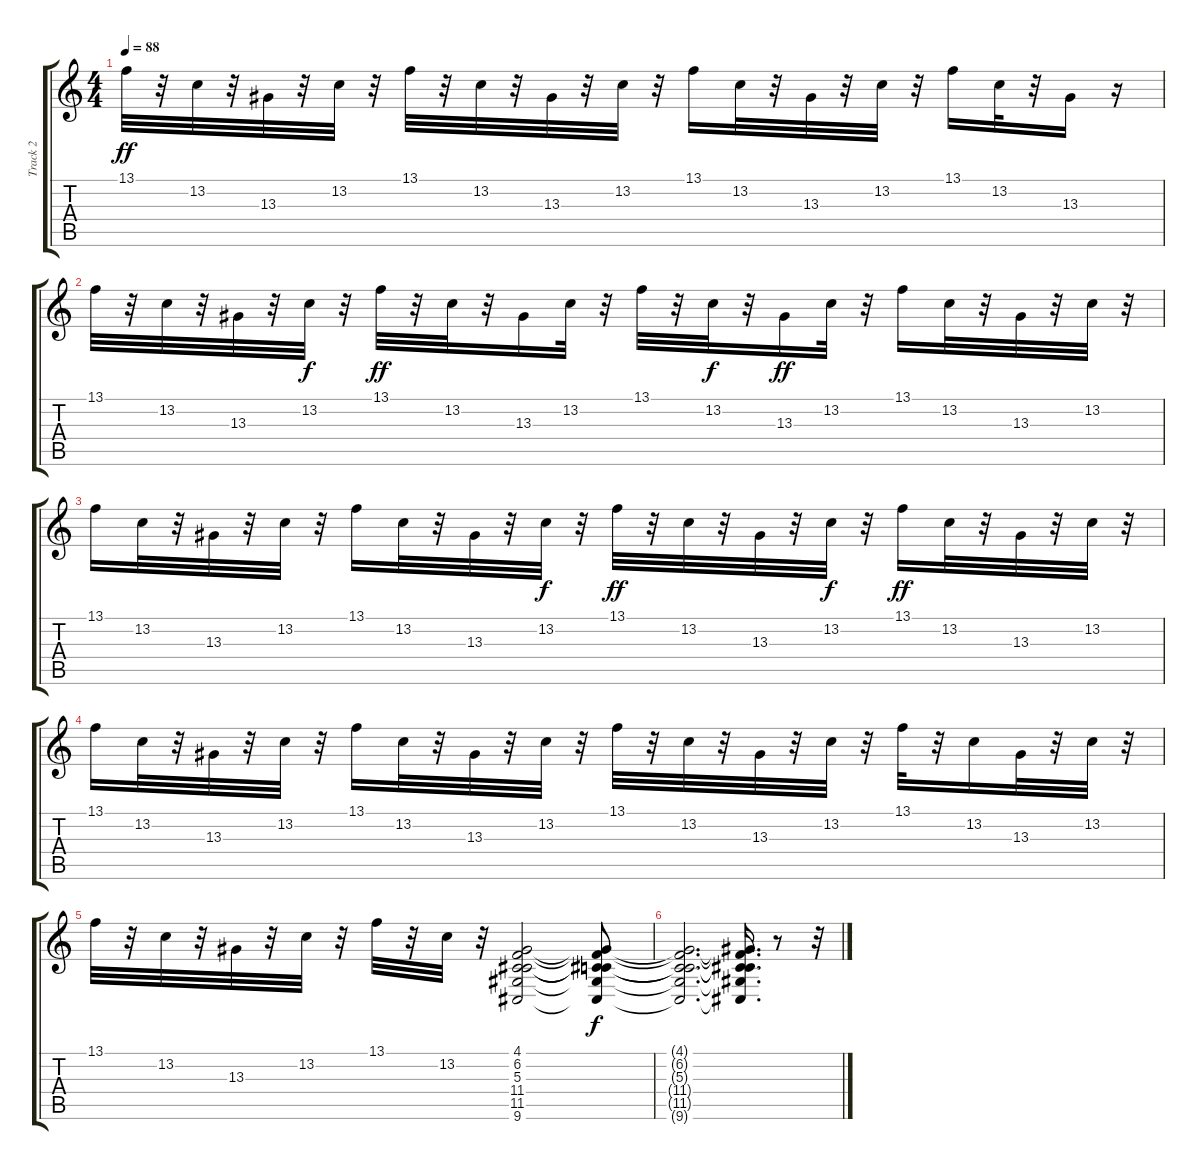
\track ("Track 2" "Track 2") {instrument brightacousticpiano}
\staff {score tabs}
\tuning (E4 B3 G3 D3 A2 E2) {hide}
\ts (4 4)
\tempo 88
\clef g2
\ks c
13.1.32{dy ff} r.32 13.2.32 r.32 13.3.32 r.32 13.2.32 r.32 13.1.32 r.32 13.2.32 r.32 13.3.32 r.32 13.2.32 r.32 13.1.16 13.2.32 r.32 13.3.32 r.32 13.2.32 r.32 13.1.16 13.2.32 r.32 13.3.16 r.16 |
13.1.32 r.32 13.2.32 r.32 13.3.32 r.32 13.2.32{dy f} r.32 13.1.32{dy ff} r.32 13.2.32 r.32 13.3.16 13.2.32 r.32 13.1.32 r.32 13.2.32{dy f} r.32 13.3.16{dy ff} 13.2.32 r.32 13.1.16 13.2.32 r.32 13.3.32 r.32 13.2.32 r.32 |
13.1.16 13.2.32 r.32 13.3.32 r.32 13.2.32 r.32 13.1.16 13.2.32 r.32 13.3.32 r.32 13.2.32{dy f} r.32 13.1.32{dy ff} r.32 13.2.32 r.32 13.3.32 r.32 13.2.32{dy f} r.32 13.1.16{dy ff} 13.2.32 r.32 13.3.32 r.32 13.2.32 r.32 |
13.1.16 13.2.32 r.32 13.3.32 r.32 13.2.32 r.32 13.1.16 13.2.32 r.32 13.3.32 r.32 13.2.32 r.32 13.1.32 r.32 13.2.32 r.32 13.3.32 r.32 13.2.32 r.32 13.1.32 r.32 13.2.16 13.3.32 r.32 13.2.32 r.32 |
13.1.32 r.32 13.2.32 r.32 13.3.32 r.32 13.2.32 r.32 13.1.32 r.32 13.2.32 r.32 (4.1 6.2 5.3 11.4 11.5 9.6).2 (4.1{t} 6.2{t} 5.3{t} 11.4{t} 11.5{t} 9.6{t}).8{dy f} |
(4.1{t} 6.2{t} 5.3{t} 11.4{t} 11.5{t} 9.6{t}).2{d} (4.1{t} 6.2{t} 5.3{t} 11.4{t} 11.5{t} 9.6{t}).16{d} r.8 r.32
